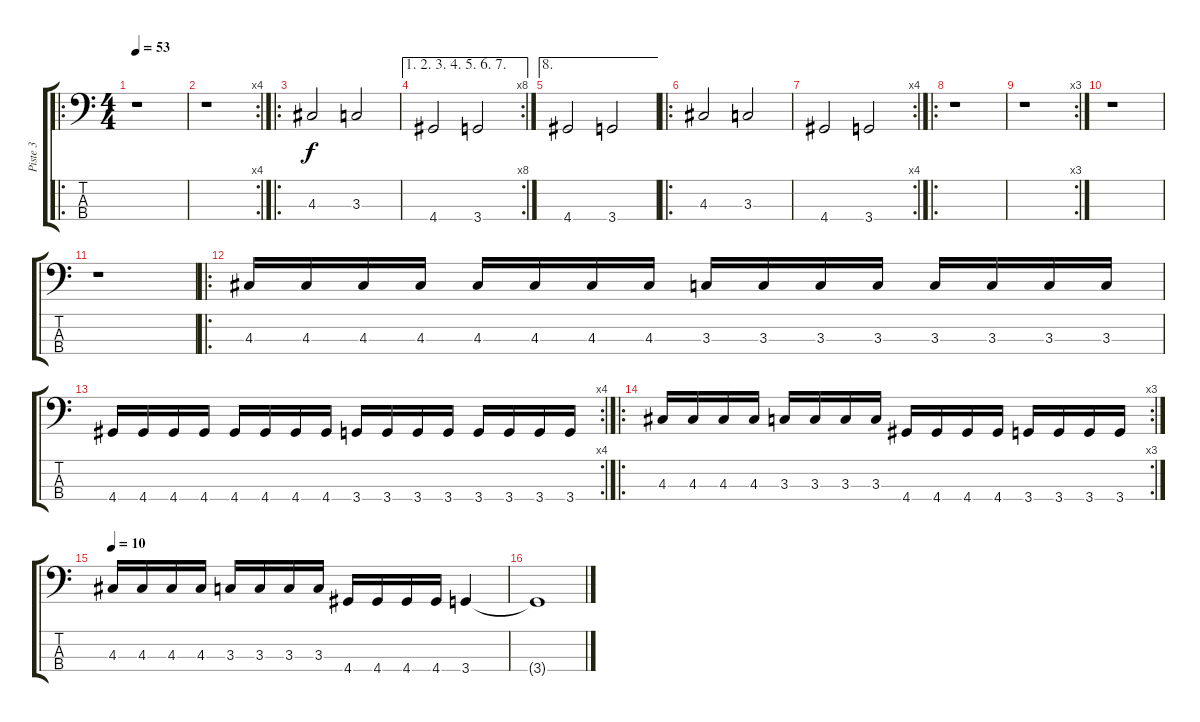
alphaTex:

\track ("Piste 3" "Piste 3") {instrument electricbassfinger}
\staff {score tabs}
\tuning (G2 D2 A1 E1) {hide}
\ro
\ts (4 4)
\tempo 53
\clef f4
\ks c
r.1{dy f instrument electricbassfinger} |
\rc 4
r.1 |
\ro
4.3.2 3.3.2 |
\ae (1 2 3 4 5 6 7)
\rc 8
4.4.2 3.4.2 |
\ae 8
4.4.2 3.4.2 |
\ro
4.3.2 3.3.2 |
\rc 4
4.4.2 3.4.2 |
\ro
r.1 |
\rc 3
r.1 |
r.1 |
r.1 |
\ro
4.3.16 4.3.16 4.3.16 4.3.16 4.3.16 4.3.16 4.3.16 4.3.16 3.3.16 3.3.16 3.3.16 3.3.16 3.3.16 3.3.16 3.3.16 3.3.16 |
\rc 4
4.4.16 4.4.16 4.4.16 4.4.16 4.4.16 4.4.16 4.4.16 4.4.16 3.4.16 3.4.16 3.4.16 3.4.16 3.4.16 3.4.16 3.4.16 3.4.16 |
\ro
\rc 3
4.3.16 4.3.16 4.3.16 4.3.16 3.3.16 3.3.16 3.3.16 3.3.16 4.4.16 4.4.16 4.4.16 4.4.16 3.4.16 3.4.16 3.4.16 3.4.16 |
\tempo 10
4.3.16 4.3.16 4.3.16 4.3.16 3.3.16 3.3.16 3.3.16 3.3.16 4.4.16 4.4.16 4.4.16 4.4.16 3.4.4 |
3.4{t}.1
